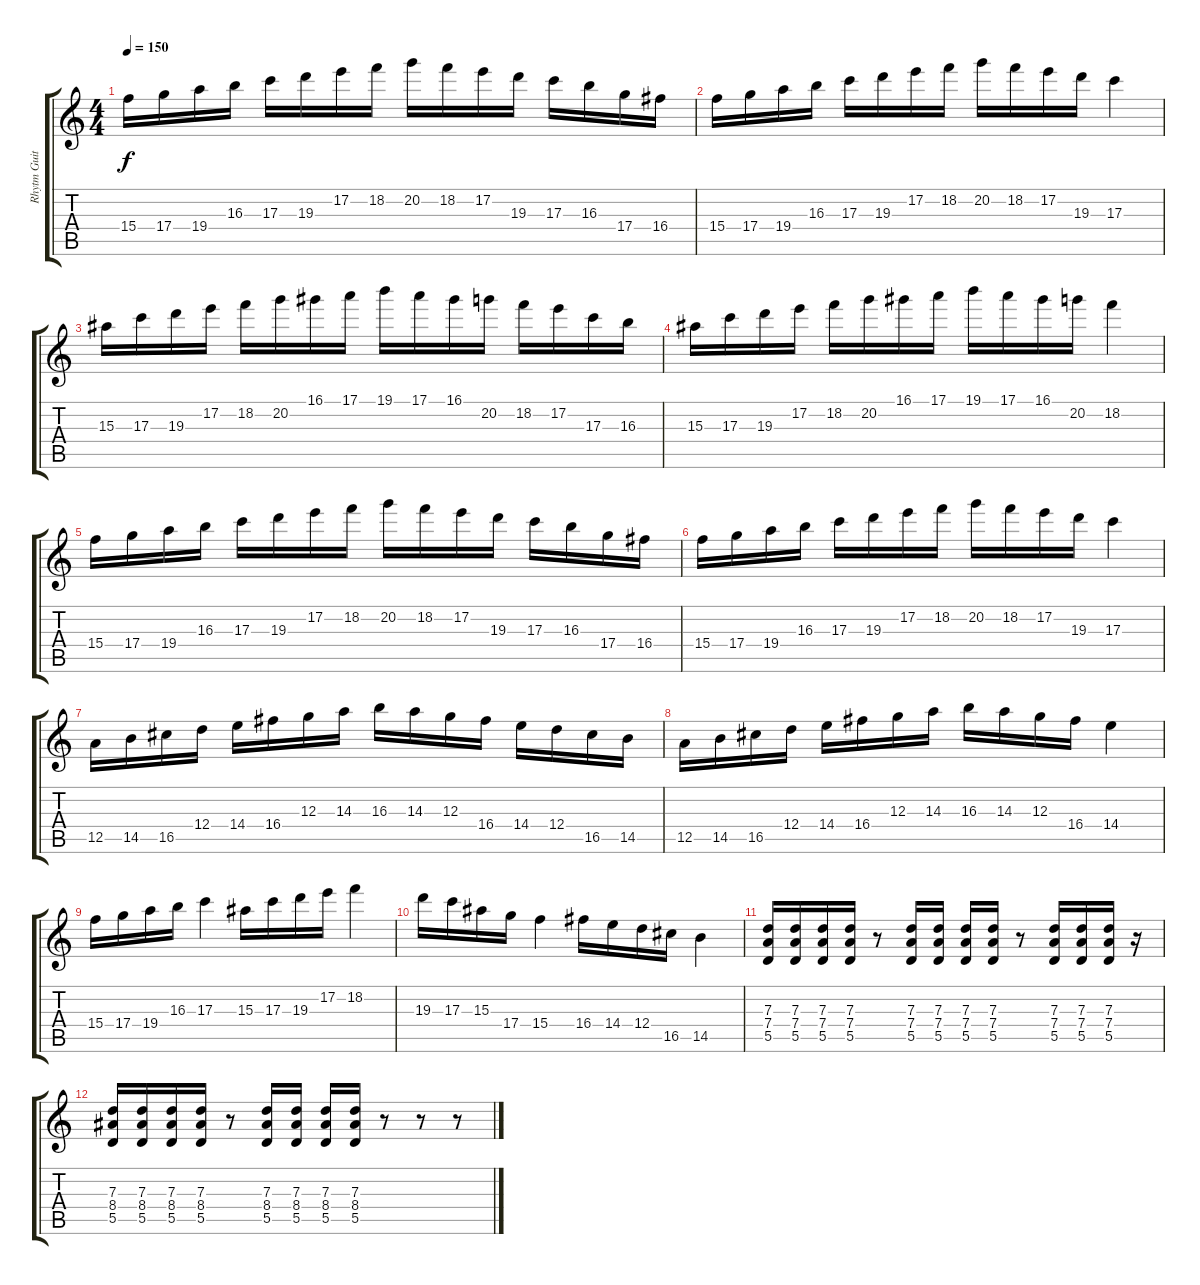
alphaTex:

\track ("Rhytm Guitar" "Rhytm Guit") {instrument overdrivenguitar}
\staff {score tabs}
\tuning (E4 B3 G3 D3 A2 E2) {hide}
\ts (4 4)
\tempo 150
\clef g2
\ks c
15.4.16{dy f} 17.4.16 19.4.16 16.3.16 17.3.16 19.3.16 17.2.16 18.2.16 20.2.16 18.2.16 17.2.16 19.3.16 17.3.16 16.3.16 17.4.16 16.4.16 |
15.4.16 17.4.16 19.4.16 16.3.16 17.3.16 19.3.16 17.2.16 18.2.16 20.2.16 18.2.16 17.2.16 19.3.16 17.3.4 |
15.3.16 17.3.16 19.3.16 17.2.16 18.2.16 20.2.16 16.1.16 17.1.16 19.1.16 17.1.16 16.1.16 20.2.16 18.2.16 17.2.16 17.3.16 16.3.16 |
15.3.16 17.3.16 19.3.16 17.2.16 18.2.16 20.2.16 16.1.16 17.1.16 19.1.16 17.1.16 16.1.16 20.2.16 18.2.4 |
15.4.16 17.4.16 19.4.16 16.3.16 17.3.16 19.3.16 17.2.16 18.2.16 20.2.16 18.2.16 17.2.16 19.3.16 17.3.16 16.3.16 17.4.16 16.4.16 |
15.4.16 17.4.16 19.4.16 16.3.16 17.3.16 19.3.16 17.2.16 18.2.16 20.2.16 18.2.16 17.2.16 19.3.16 17.3.4 |
12.5.16 14.5.16 16.5.16 12.4.16 14.4.16 16.4.16 12.3.16 14.3.16 16.3.16 14.3.16 12.3.16 16.4.16 14.4.16 12.4.16 16.5.16 14.5.16 |
12.5.16 14.5.16 16.5.16 12.4.16 14.4.16 16.4.16 12.3.16 14.3.16 16.3.16 14.3.16 12.3.16 16.4.16 14.4.4 |
15.4.16 17.4.16 19.4.16 16.3.16 17.3.4 15.3.16 17.3.16 19.3.16 17.2.16 18.2.4 |
19.3.16 17.3.16 15.3.16 17.4.16 15.4.4 16.4.16 14.4.16 12.4.16 16.5.16 14.5.4 |
(7.3 7.4 5.5).16 (7.3 7.4 5.5).16 (7.3 7.4 5.5).16 (7.3 7.4 5.5).16 r.8 (7.3 7.4 5.5).16 (7.3 7.4 5.5).16 (7.3 7.4 5.5).16 (7.3 7.4 5.5).16 r.8 (7.3 7.4 5.5).16 (7.3 7.4 5.5).16 (7.3 7.4 5.5).16 r.16 |
(7.3 8.4 5.5).16 (7.3 8.4 5.5).16 (7.3 8.4 5.5).16 (7.3 8.4 5.5).16 r.8 (7.3 8.4 5.5).16 (7.3 8.4 5.5).16 (7.3 8.4 5.5).16 (7.3 8.4 5.5).16 r.8 r.8 r.8
